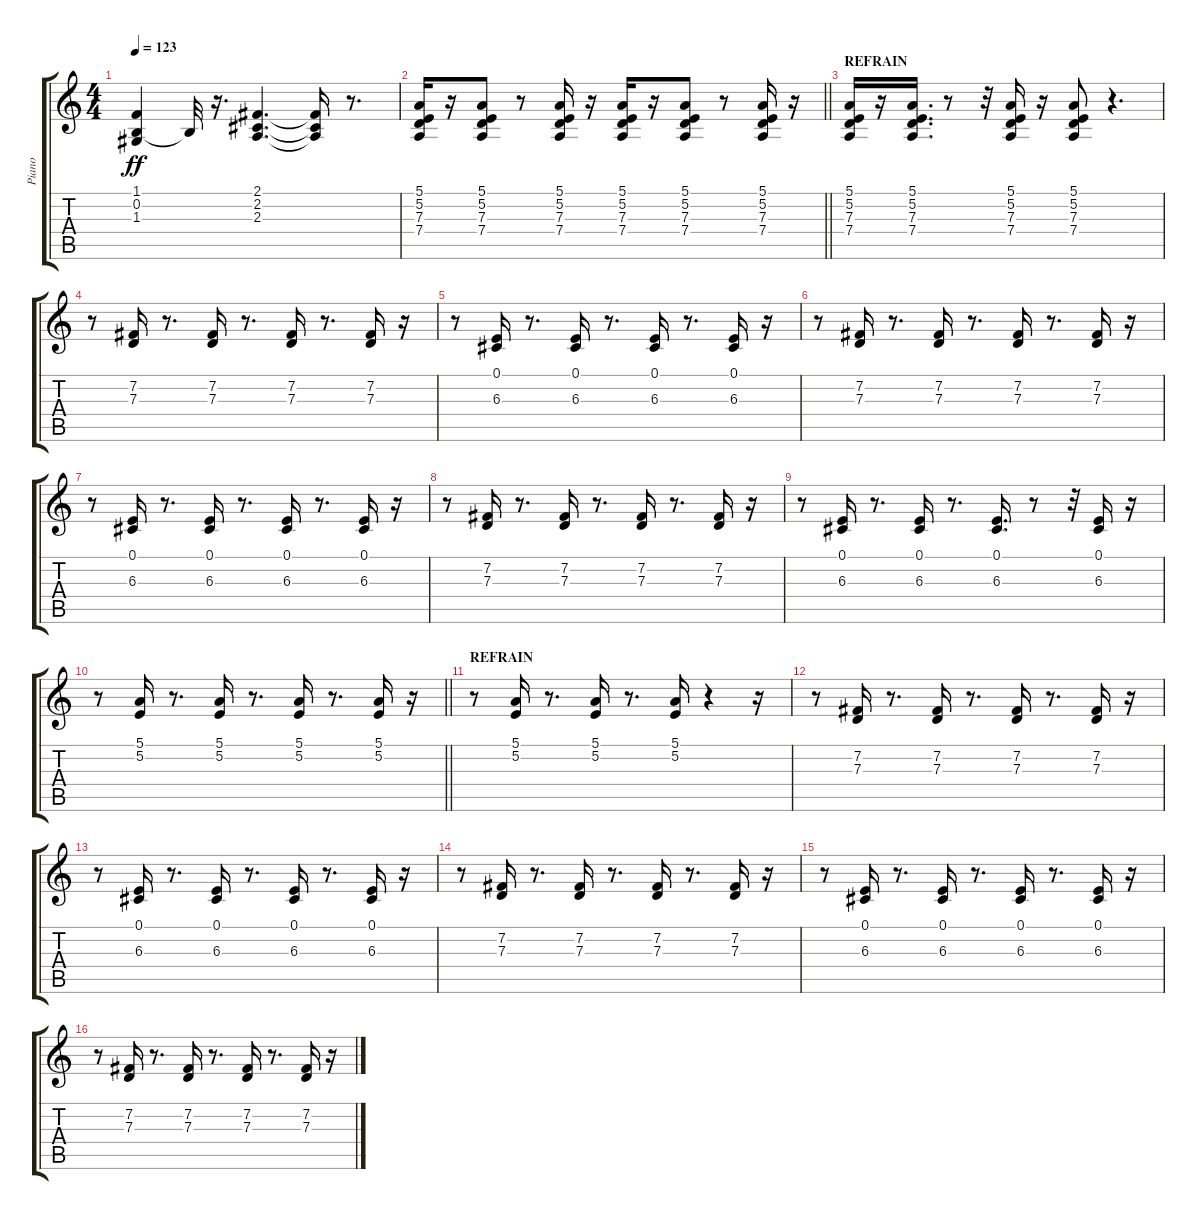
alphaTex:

\track ("Piano" "Piano") {instrument brightacousticpiano}
\staff {score tabs}
\tuning (E4 B3 G3 D3 A2 E2) {hide}
\ts (4 4)
\tempo 123
\clef g2
\ks c
(1.1{t} 0.2{t} 1.3{t}).4{dy ff} 0.2{t}.32 r.16{d} (2.1 2.2 2.3).4{d} (2.1{t} 2.2{t} 2.3{t}).16 r.8{d} |
\barLineRight lightlight
(5.1 5.2 7.3 7.4).16 r.16 (5.1 5.2 7.3 7.4).8 r.8 (5.1 5.2 7.3 7.4).16 r.16 (5.1 5.2 7.3 7.4).16 r.16 (5.1 5.2 7.3 7.4).8 r.8 (5.1 5.2 7.3 7.4).16 r.16 |
\section ("" "REFRAIN")
(5.1 5.2 7.3 7.4).16 r.16 (5.1 5.2 7.3 7.4).16{d} r.8 r.32 (5.1 5.2 7.3 7.4).16 r.16 (5.1 5.2 7.3 7.4).8 r.4{d} |
r.8 (7.2 7.3).16 r.8{d} (7.2 7.3).16 r.8{d} (7.2 7.3).16 r.8{d} (7.2 7.3).16 r.16 |
r.8 (0.1 6.3).16 r.8{d} (0.1 6.3).16 r.8{d} (0.1 6.3).16 r.8{d} (0.1 6.3).16 r.16 |
r.8 (7.2 7.3).16 r.8{d} (7.2 7.3).16 r.8{d} (7.2 7.3).16 r.8{d} (7.2 7.3).16 r.16 |
r.8 (0.1 6.3).16 r.8{d} (0.1 6.3).16 r.8{d} (0.1 6.3).16 r.8{d} (0.1 6.3).16 r.16 |
r.8 (7.2 7.3).16 r.8{d} (7.2 7.3).16 r.8{d} (7.2 7.3).16 r.8{d} (7.2 7.3).16 r.16 |
r.8 (0.1 6.3).16 r.8{d} (0.1 6.3).16 r.8{d} (0.1 6.3).16{d} r.8 r.32 (0.1 6.3).16 r.16 |
\barLineRight lightlight
r.8 (5.1 5.2).16 r.8{d} (5.1 5.2).16 r.8{d} (5.1 5.2).16 r.8{d} (5.1 5.2).16 r.16 |
\section ("" "REFRAIN")
r.8 (5.1 5.2).16 r.8{d} (5.1 5.2).16 r.8{d} (5.1 5.2).16 r.4 r.16 |
r.8 (7.2 7.3).16 r.8{d} (7.2 7.3).16 r.8{d} (7.2 7.3).16 r.8{d} (7.2 7.3).16 r.16 |
r.8 (0.1 6.3).16 r.8{d} (0.1 6.3).16 r.8{d} (0.1 6.3).16 r.8{d} (0.1 6.3).16 r.16 |
r.8 (7.2 7.3).16 r.8{d} (7.2 7.3).16 r.8{d} (7.2 7.3).16 r.8{d} (7.2 7.3).16 r.16 |
r.8 (0.1 6.3).16 r.8{d} (0.1 6.3).16 r.8{d} (0.1 6.3).16 r.8{d} (0.1 6.3).16 r.16 |
r.8 (7.2 7.3).16 r.8{d} (7.2 7.3).16 r.8{d} (7.2 7.3).16 r.8{d} (7.2 7.3).16 r.16
